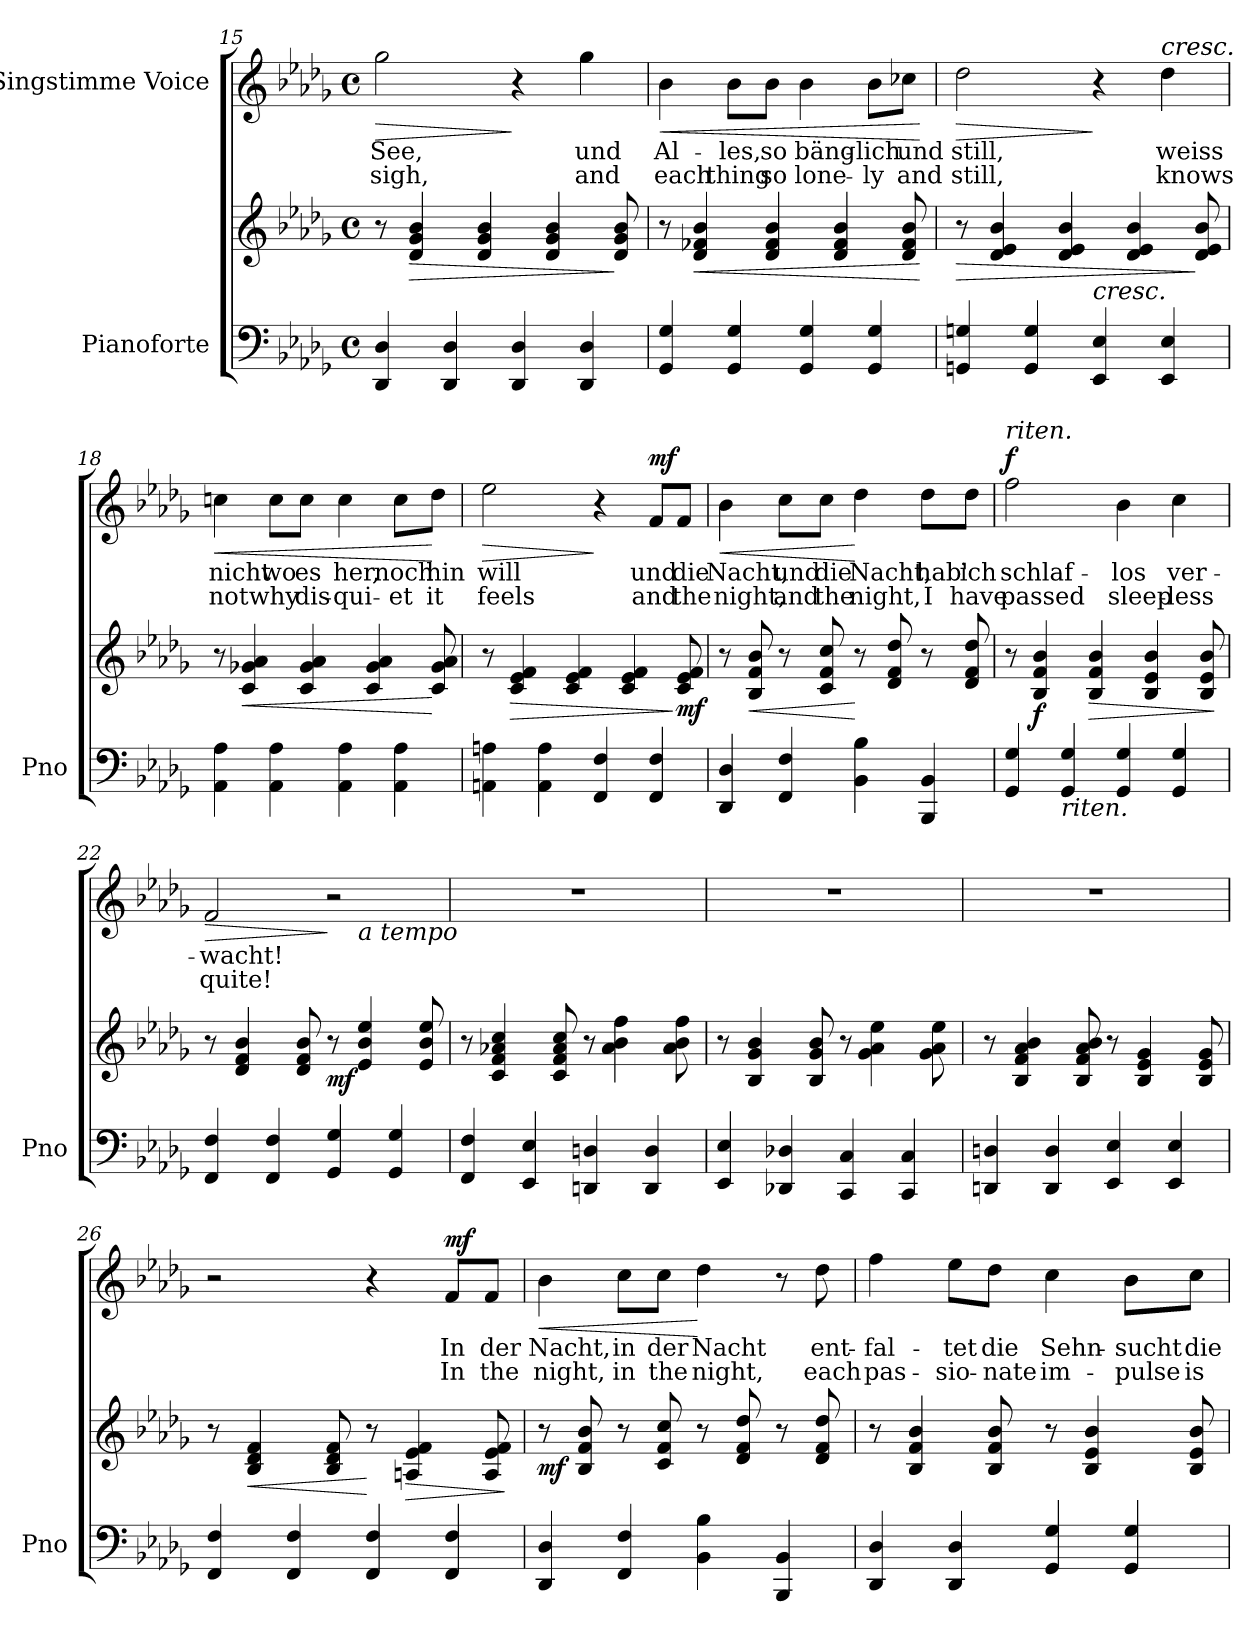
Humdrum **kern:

**kern	**kern	**dynam	**kern	**text	**text	**dynam
*part2	*part2	*part2	*part1	*part1	*part1	*part1
*staff3	*staff2	*staff2/3	*staff1	*staff1	*staff1	*staff1
*I"Pianoforte	*	*	*I"Singstimme Voice	*	*	*
*I'Pno	*	*	*	*	*	*
*clefF4	*clefG2	*	*clefG2	*	*	*
*k[b-e-a-d-g-]	*k[b-e-a-d-g-]	*	*k[b-e-a-d-g-]	*	*	*
*M4/4	*M4/4	*	*M4/4	*	*	*
*met(c)	*met(c)	*	*met(c)	*	*	*
=15	=15	=15	=15	=15	=15	=15
!	!	!	!	!LO:LY:b	!LO:LY:b	!LO:HP:b
4DD-/ 4D-/	8r	.	2gg-\	See,	sigh,	>
!	!	!LO:HP:b	!	!	!	!
.	4d-/ 4g-/ 4b-/	>	.	.	.	.
4DD-/ 4D-/	.	.	.	.	.	.
.	4d-/ 4g-/ 4b-/	.	.	.	.	.
4DD-/ 4D-/	.	.	4r	.	.	]
.	4d-/ 4g-/ 4b-/	.	.	.	.	.
!	!	!	!	!LO:LY:b	!LO:LY:b	!
4DD-/ 4D-/	.	.	4gg-\	und	and	.
.	8d-/ 8g-/ 8b-/	]	.	.	.	.
=16	=16	=16	=16	=16	=16	=16
!	!	!	!	!LO:LY:b	!LO:LY:b	!LO:HP:b
4GG-/ 4G-/	8r	.	4b-\	Al-	each	<
!	!	!LO:HP:b	!	!	!	!
.	4d-/ 4f-X/ 4b-/	<	.	.	.	.
!	!	!	!	!LO:LY:b	!LO:LY:b	!
4GG-/ 4G-/	.	.	8b-\L	-les,	thing	.
!	!	!	!	!LO:LY:b	!LO:LY:b	!
.	4d-/ 4f-/ 4b-/	.	8b-\J	so	so	.
!	!	!	!	!LO:LY:b	!LO:LY:b	!
4GG-/ 4G-/	.	.	4b-\	bäng-	lone-	.
.	4d-/ 4f-/ 4b-/	.	.	.	.	.
!	!	!	!	!LO:LY:b	!LO:LY:b	!
4GG-/ 4G-/	.	.	8b-\L	-lich	-ly	.
!	!	!	!	!LO:LY:b	!LO:LY:b	!
.	8d-/ 8f-/ 8b-/	.	8cc-X\J	und	and	.
.	.	[	.	.	.	[
!!LO:PB:g=z
=17	=17	=17	=17	=17	=17	=17
!	!	!LO:HP:b	!	!LO:LY:b	!LO:LY:b	!LO:HP:b
4GGn/ 4Gn/	8r	>	2dd-\	still,	still,	>
.	4d-/ 4e-/ 4b-/	.	.	.	.	.
4GG/ 4G/	.	.	.	.	.	.
.	4d-/ 4e-/ 4b-/	.	.	.	.	.
!LO:TX:a:i:t=cresc.	!	!	!	!	!	!
4EE-/ 4E-/	.	.	4r	.	.	]
.	4d-/ 4e-/ 4b-/	.	.	.	.	.
!	!	!	!LO:TX:a:i:t=cresc.	!	!	!
!	!	!	!	!LO:LY:b	!LO:LY:b	!
4EE-/ 4E-/	.	.	4dd-\	weiss	knows	.
.	8d-/ 8e-/ 8b-/	]	.	.	.	.
=18	=18	=18	=18	=18	=18	=18
!	!	!	!	!LO:LY:b	!LO:LY:b	!LO:HP:b
4AA-\ 4A-\	8r	.	4ccn\	nicht	not	<
!	!	!LO:HP:b	!	!	!	!
.	4c/ 4g-X/ 4a-/	<	.	.	.	.
!	!	!	!	!LO:LY:b	!LO:LY:b	!
4AA-\ 4A-\	.	.	8cc\L	wo	why	.
!	!	!	!	!LO:LY:b	!LO:LY:b	!
.	4c/ 4g-/ 4a-/	.	8cc\J	es	dis-	.
!	!	!	!	!LO:LY:b	!LO:LY:b	!
4AA-\ 4A-\	.	.	4cc\	her,	-qui-	.
.	4c/ 4g-/ 4a-/	.	.	.	.	.
!	!	!	!	!LO:LY:b	!LO:LY:b	!
4AA-\ 4A-\	.	.	8cc\L	noch	-et	.
!	!	!	!	!LO:LY:b	!LO:LY:b	!
.	8c/ 8g-/ 8a-/	[	8dd-\J	hin	it	[
=19	=19	=19	=19	=19	=19	=19
!	!	!	!	!LO:LY:b	!LO:LY:b	!LO:HP:b
4AAn\ 4An\	8r	.	2ee-\	will	feels	>
!	!	!LO:HP:b	!	!	!	!
.	4c/ 4e-/ 4f/	>	.	.	.	.
4AA\ 4A\	.	.	.	.	.	.
.	4c/ 4e-/ 4f/	.	.	.	.	.
4FF/ 4F/	.	.	4r	.	.	]
.	4c/ 4e-/ 4f/	.	.	.	.	.
!	!	!	!	!LO:LY:b	!LO:LY:b	!LO:DY:a
4FF/ 4F/	.	.	8f/L	und	and	mf
!	!	!LO:DY:n=1:b	!	!LO:LY:b	!LO:LY:b	!
.	8c/ 8e-/ 8f/	] mf	8f/J	die	the	.
=20	=20	=20	=20	=20	=20	=20
!	!	!	!	!LO:LY:b	!LO:LY:b	!LO:HP:b
4DD-/ 4D-/	8r	.	4b-\	Nacht,	night,	<
!	!	!LO:HP:b	!	!	!	!
.	8B-/ 8f/ 8b-/	<	.	.	.	.
!	!	!	!	!LO:LY:b	!LO:LY:b	!
4FF/ 4F/	8r	.	8cc\L	und	and	.
!	!	!	!	!LO:LY:b	!LO:LY:b	!
.	8c/ 8f/ 8cc/	.	8cc\J	die	the	.
!	!	!	!	!LO:LY:b	!LO:LY:b	!
4BB-\ 4B-\	8r	[	4dd-\	Nacht,	night,	[
.	8d-/ 8f/ 8dd-/	.	.	.	.	.
!	!	!	!	!LO:LY:b	!LO:LY:b	!
4BBB-/ 4BB-/	8r	.	8dd-\L	hab'	I	.
!	!	!	!	!LO:LY:b	!LO:LY:b	!
.	8d-/ 8f/ 8dd-/	.	8dd-\J	ich	have	.
!!LO:LB:g=z
=21	=21	=21	=21	=21	=21	=21
!	!	!	!LO:TX:a:i:t=riten.	!	!	!
!	!	!	!	!LO:LY:b	!LO:LY:b	!LO:DY:a
4GG-/ 4G-/	8r	.	2ff\	schlaf-	passed	f
!	!	!LO:DY:b	!	!	!	!
.	4B-/ 4f/ 4b-/	f	.	.	.	.
!LO:TX:b:i:t=riten.	!	!	!	!	!	!
4GG-/ 4G-/	.	.	.	.	.	.
!	!	!LO:HP:b	!	!	!	!
.	4B-/ 4f/ 4b-/	>	.	.	.	.
!	!	!	!	!LO:LY:b	!LO:LY:b	!
4GG-/ 4G-/	.	.	4b-\	-los	sleep-	.
.	4B-/ 4e-/ 4b-/	.	.	.	.	.
!	!	!	!	!LO:LY:b	!LO:LY:b	!
4GG-/ 4G-/	.	.	4cc\	ver-	-less	.
.	8B-/ 8e-/ 8b-/	.	.	.	.	.
.	.	]	.	.	.	.
=22	=22	=22	=22	=22	=22	=22
!	!	!	!	!LO:LY:b	!LO:LY:b	!LO:HP:b
*	*	*	*^	*	*	*
4FF/ 4F/	8r	.	2f/	2ryy	-wacht!	quite!	>
.	4d-/ 4f/ 4b-/	.	.	.	.	.	.
4FF/ 4F/	.	.	.	.	.	.	.
.	8d-/ 8f/ 8b-/	.	.	.	.	.	.
!	!	!LO:DY:b	!	!	!	!	!
4GG-/ 4G-/	8r	mf	2r	8ryy	.	.	]
!	!	!	!	!LO:TX:b:i:t=a tempo	!	!	!
.	4e-/ 4b-/ 4ee-/	.	.	4.ryy	.	.	.
4GG-/ 4G-/	.	.	.	.	.	.	.
.	8e-/ 8b-/ 8ee-/	.	.	.	.	.	.
*	*	*	*v	*v	*	*	*
=23	=23	=23	=23	=23	=23	=23
4FF/ 4F/	8r	.	1r	.	.	.
.	4c/ 4f/ 4a-X/ 4cc/	.	.	.	.	.
4EE-/ 4E-/	.	.	.	.	.	.
.	8c/ 8f/ 8a-/ 8cc/	.	.	.	.	.
4DDn/ 4Dn/	8r	.	.	.	.	.
.	4a-\ 4b-\ 4ff\	.	.	.	.	.
4DD/ 4D/	.	.	.	.	.	.
.	8a-\ 8b-\ 8ff\	.	.	.	.	.
=24	=24	=24	=24	=24	=24	=24
4EE-/ 4E-/	8r	.	1r	.	.	.
.	4B-/ 4g-/ 4b-/	.	.	.	.	.
4DD-X/ 4D-X/	.	.	.	.	.	.
.	8B-/ 8g-/ 8b-/	.	.	.	.	.
4CC/ 4C/	8r	.	.	.	.	.
.	4g-\ 4a-\ 4ee-\	.	.	.	.	.
4CC/ 4C/	.	.	.	.	.	.
.	8g-\ 8a-\ 8ee-\	.	.	.	.	.
=25	=25	=25	=25	=25	=25	=25
4DDn/ 4Dn/	8r	.	1r	.	.	.
.	4B-/ 4f/ 4a-/ 4b-/	.	.	.	.	.
4DD/ 4D/	.	.	.	.	.	.
.	8B-/ 8f/ 8a-/ 8b-/	.	.	.	.	.
4EE-/ 4E-/	8r	.	.	.	.	.
.	4B-/ 4e-/ 4g-/	.	.	.	.	.
4EE-/ 4E-/	.	.	.	.	.	.
.	8B-/ 8e-/ 8g-/	.	.	.	.	.
!!LO:LB:g=z
=26	=26	=26	=26	=26	=26	=26
4FF/ 4F/	8r	.	2r	.	.	.
!	!	!LO:HP:b	!	!	!	!
.	4B-/ 4d-/ 4f/	<	.	.	.	.
4FF/ 4F/	.	.	.	.	.	.
.	8B-/ 8d-/ 8f/	.	.	.	.	.
4FF/ 4F/	8r	[	4r	.	.	.
!	!	!LO:HP:b	!	!	!	!
.	4An/ 4e-/ 4f/	>	.	.	.	.
!	!	!	!	!LO:LY:b	!LO:LY:b	!LO:DY:a
4FF/ 4F/	.	.	8f/L	In	In	mf
!	!	!	!	!LO:LY:b	!LO:LY:b	!
.	8A/ 8e-/ 8f/	.	8f/J	der	the	.
.	.	]	.	.	.	.
=27	=27	=27	=27	=27	=27	=27
!	!	!LO:DY:b	!	!LO:LY:b	!LO:LY:b	!LO:HP:b
4DD-/ 4D-/	8r	mf	4b-\	Nacht,	night,	<
.	8B-/ 8f/ 8b-/	.	.	.	.	.
!	!	!	!	!LO:LY:b	!LO:LY:b	!
4FF/ 4F/	8r	.	8cc\L	in	in	.
!	!	!	!	!LO:LY:b	!LO:LY:b	!
.	8c/ 8f/ 8cc/	.	8cc\J	der	the	.
!	!	!	!	!LO:LY:b	!LO:LY:b	!
4BB-\ 4B-\	8r	.	4dd-\	Nacht	night,	[
.	8d-/ 8f/ 8dd-/	.	.	.	.	.
4BBB-/ 4BB-/	8r	.	8r	.	.	.
!	!	!	!	!LO:LY:b	!LO:LY:b	!
.	8d-/ 8f/ 8dd-/	.	8dd-\	ent-	each	.
=28	=28	=28	=28	=28	=28	=28
!	!	!	!	!LO:LY:b	!LO:LY:b	!
4DD-/ 4D-/	8r	.	4ff\	-fal-	pas-	.
.	4B-/ 4f/ 4b-/	.	.	.	.	.
!	!	!	!	!LO:LY:b	!LO:LY:b	!
4DD-/ 4D-/	.	.	8ee-\L	-tet	-sio-	.
!	!	!	!	!LO:LY:b	!LO:LY:b	!
.	8B-/ 8f/ 8b-/	.	8dd-\J	die	-nate	.
!	!	!	!	!LO:LY:b	!LO:LY:b	!
4GG-/ 4G-/	8r	.	4cc\	Sehn-	im-	.
.	4B-/ 4e-/ 4b-/	.	.	.	.	.
!	!	!	!	!LO:LY:b	!LO:LY:b	!
4GG-/ 4G-/	.	.	8b-\L	-sucht	-pulse	.
!	!	!	!	!LO:LY:b	!LO:LY:b	!
.	8B-/ 8e-/ 8b-/	.	8cc\J	die	is	.
=	=	=	=	=	=	=
*-	*-	*-	*-	*-	*-	*-
